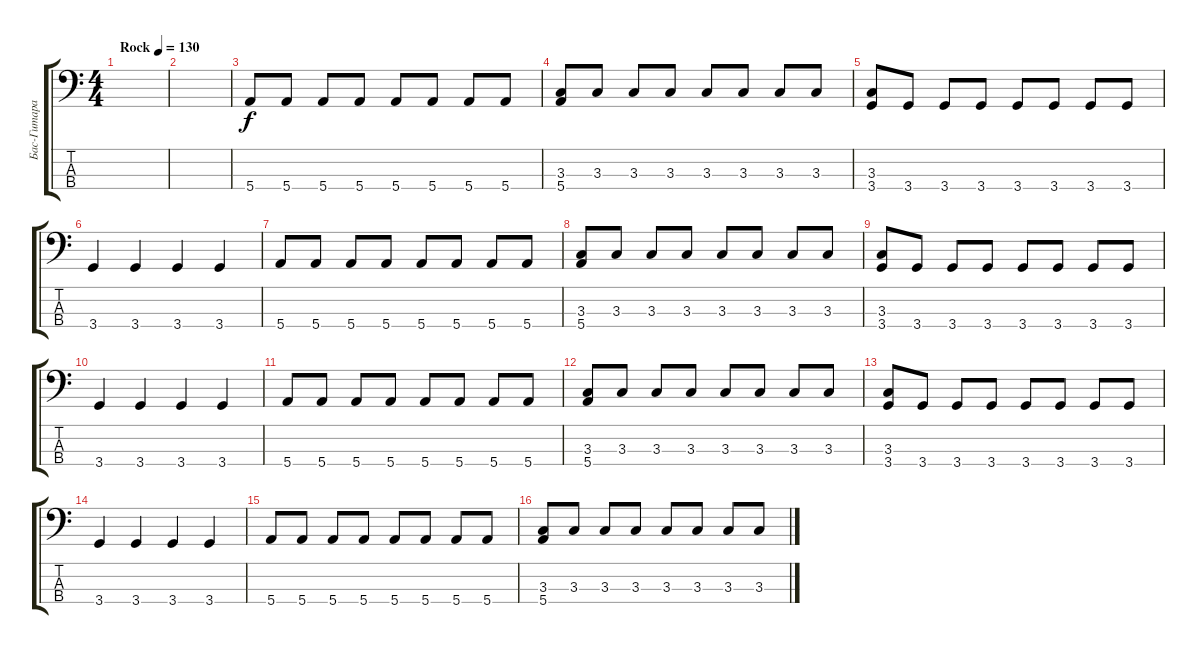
\track ("Бас-Гитара" "Бас-Гитара") {instrument fretlessbass}
\staff {score tabs}
\tuning (G2 D2 A1 E1) {hide}
\ts (4 4)
\tempo (130 "Rock")
\clef f4
\ks c
|
|
5.4.8 5.4.8 5.4.8 5.4.8 5.4.8 5.4.8 5.4.8 5.4.8 |
(3.3 5.4).8 3.3.8 3.3.8 3.3.8 3.3.8 3.3.8 3.3.8 3.3.8 |
(3.3 3.4).8 3.4.8 3.4.8 3.4.8 3.4.8 3.4.8 3.4.8 3.4.8 |
3.4.4 3.4.4 3.4.4 3.4.4 |
5.4.8 5.4.8 5.4.8 5.4.8 5.4.8 5.4.8 5.4.8 5.4.8 |
(3.3 5.4).8 3.3.8 3.3.8 3.3.8 3.3.8 3.3.8 3.3.8 3.3.8 |
(3.3 3.4).8 3.4.8 3.4.8 3.4.8 3.4.8 3.4.8 3.4.8 3.4.8 |
3.4.4 3.4.4 3.4.4 3.4.4 |
5.4.8 5.4.8 5.4.8 5.4.8 5.4.8 5.4.8 5.4.8 5.4.8 |
(3.3 5.4).8 3.3.8 3.3.8 3.3.8 3.3.8 3.3.8 3.3.8 3.3.8 |
(3.3 3.4).8 3.4.8 3.4.8 3.4.8 3.4.8 3.4.8 3.4.8 3.4.8 |
3.4.4 3.4.4 3.4.4 3.4.4 |
5.4.8 5.4.8 5.4.8 5.4.8 5.4.8 5.4.8 5.4.8 5.4.8 |
(3.3 5.4).8 3.3.8 3.3.8 3.3.8 3.3.8 3.3.8 3.3.8 3.3.8
